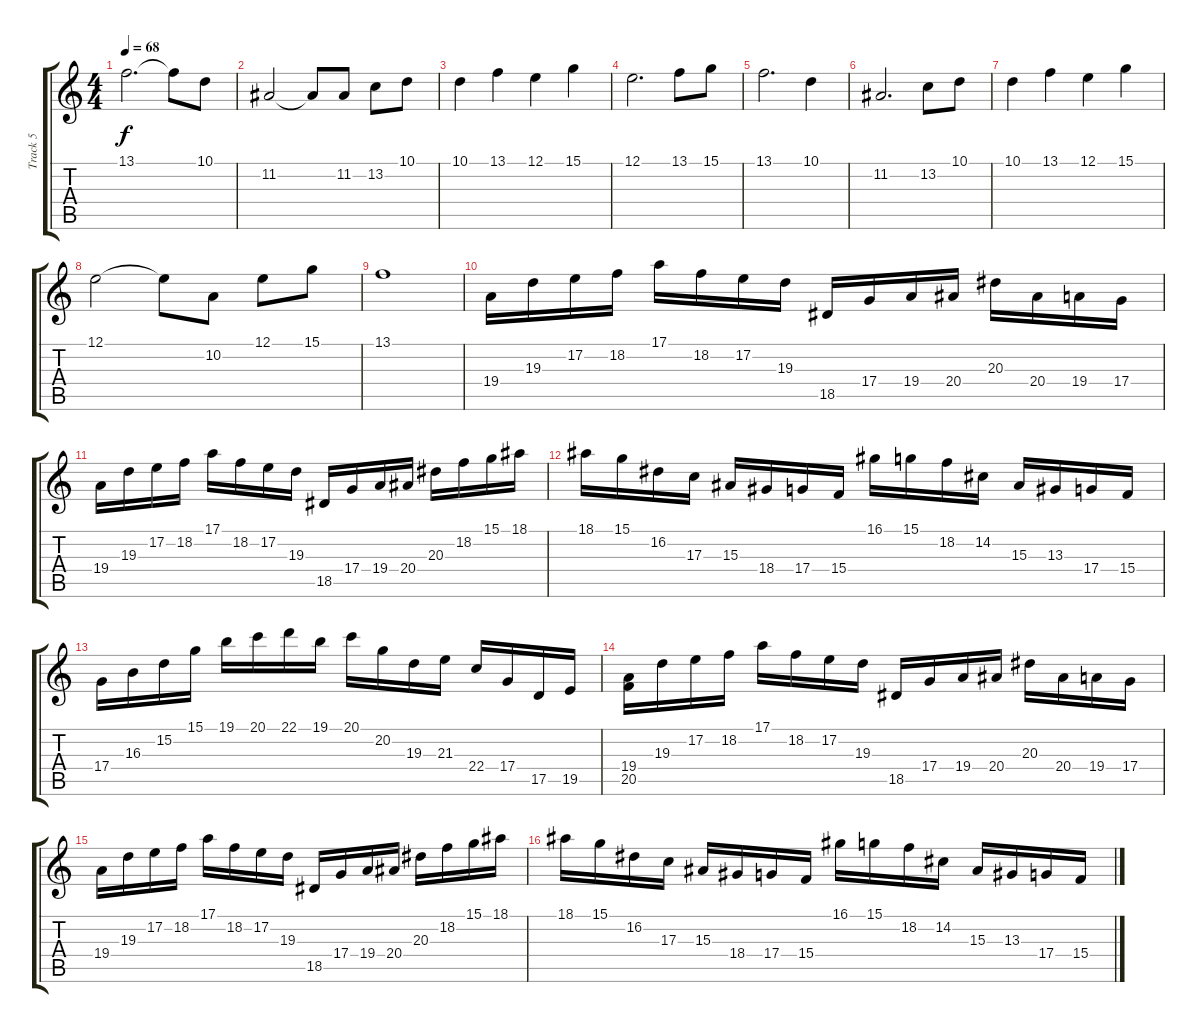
\track ("Track 5" "Track 5") {instrument stringensemble1}
\staff {score tabs}
\tuning (E4 B3 G3 D3 A2 E2) {hide}
\ts (4 4)
\tempo 68
\clef g2
\ks c
13.1.2{d dy f} 13.1{t}.8 10.1.8 |
11.2.2 11.2{t}.8 11.2.8 13.2.8 10.1.8 |
10.1.4 13.1.4 12.1.4 15.1.4 |
12.1.2{d} 13.1.8 15.1.8 |
13.1.2{d} 10.1.4 |
11.2.2{d} 13.2.8 10.1.8 |
10.1.4 13.1.4 12.1.4 15.1.4 |
12.1.2 12.1{t}.8 10.2.8 12.1.8 15.1.8 |
13.1.1 |
19.4.16 19.3.16 17.2.16 18.2.16 17.1.16 18.2.16 17.2.16 19.3.16 18.5.16 17.4.16 19.4.16 20.4.16 20.3.16 20.4.16 19.4.16 17.4.16 |
19.4.16 19.3.16 17.2.16 18.2.16 17.1.16 18.2.16 17.2.16 19.3.16 18.5.16 17.4.16 19.4.16 20.4.16 20.3.16 18.2.16 15.1.16 18.1.16 |
18.1.16 15.1.16 16.2.16 17.3.16 15.3.16 18.4.16 17.4.16 15.4.16 16.1.16 15.1.16 18.2.16 14.2.16 15.3.16 13.3.16 17.4.16 15.4.16 |
17.4.16 16.3.16 15.2.16 15.1.16 19.1.16 20.1.16 22.1.16 19.1.16 20.1.16 20.2.16 19.3.16 21.3.16 22.4.16 17.4.16 17.5.16 19.5.16 |
(19.4 20.5).16 19.3.16 17.2.16 18.2.16 17.1.16 18.2.16 17.2.16 19.3.16 18.5.16 17.4.16 19.4.16 20.4.16 20.3.16 20.4.16 19.4.16 17.4.16 |
19.4.16 19.3.16 17.2.16 18.2.16 17.1.16 18.2.16 17.2.16 19.3.16 18.5.16 17.4.16 19.4.16 20.4.16 20.3.16 18.2.16 15.1.16 18.1.16 |
18.1.16 15.1.16 16.2.16 17.3.16 15.3.16 18.4.16 17.4.16 15.4.16 16.1.16 15.1.16 18.2.16 14.2.16 15.3.16 13.3.16 17.4.16 15.4.16
